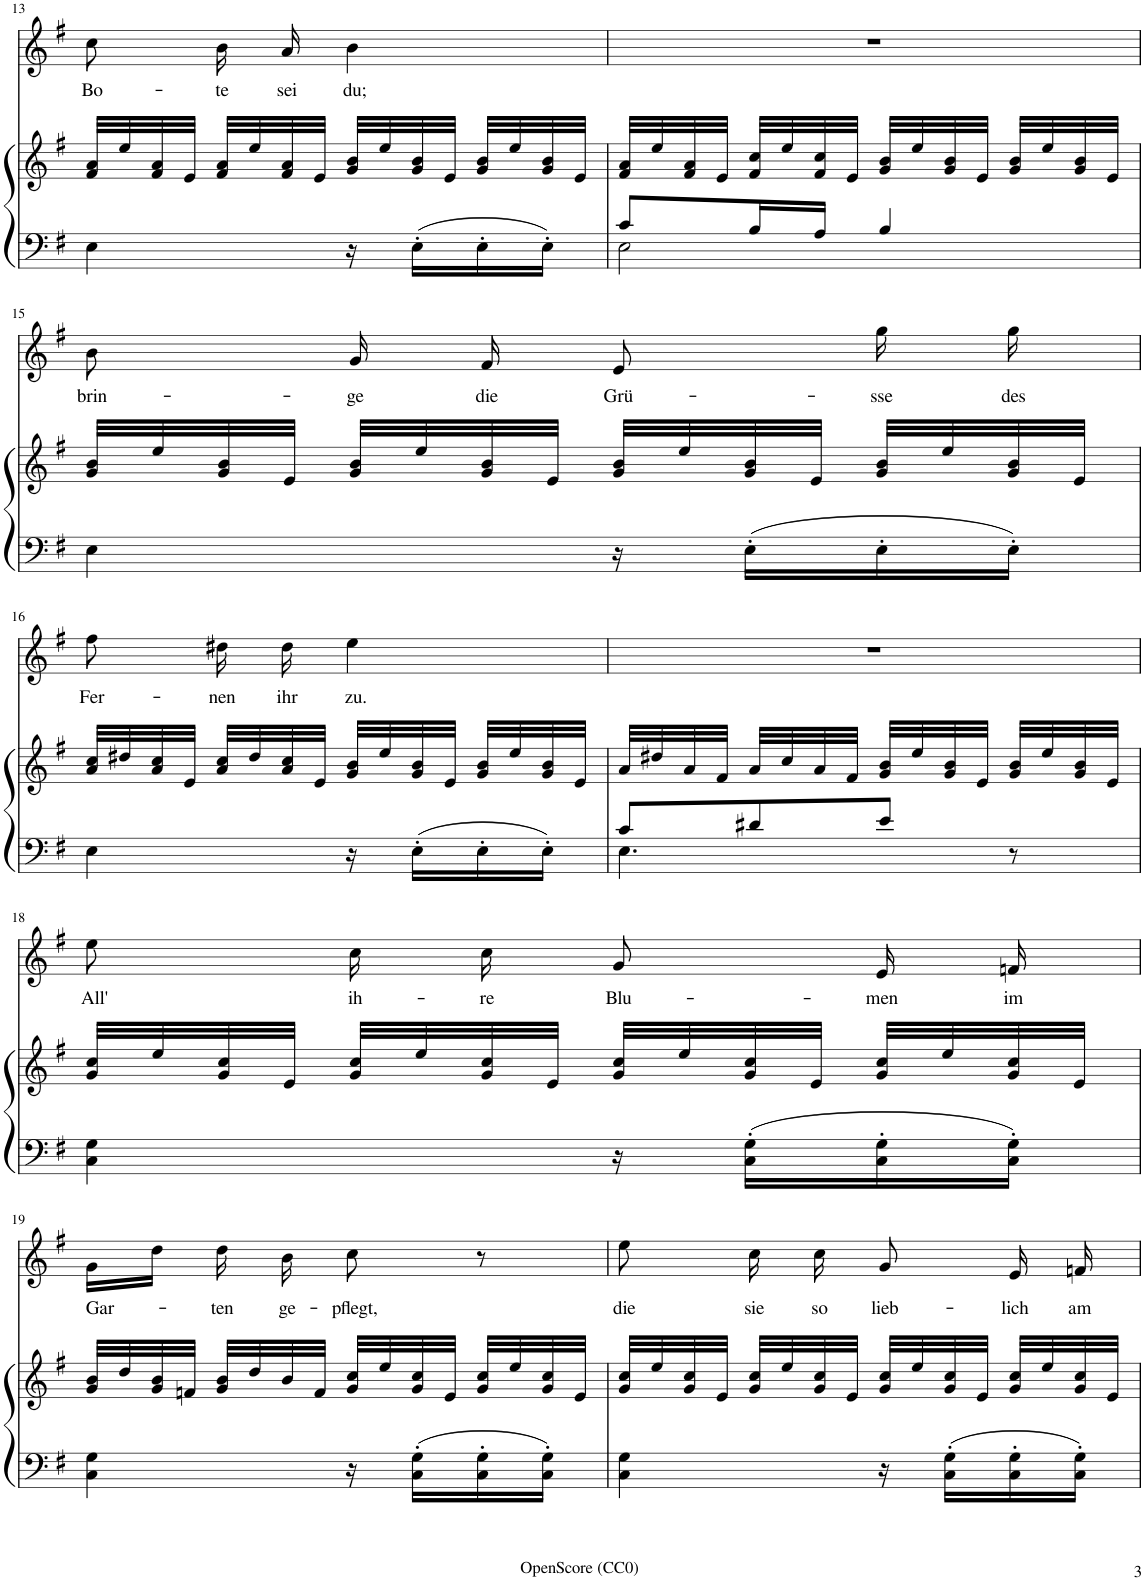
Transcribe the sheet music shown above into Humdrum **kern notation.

**kern	**kern	**kern	**text
*part2	*part2	*part1	*part1
*staff3	*staff2	*staff1	*staff1
*I"Piano	*	*I"Voice	*
*I'Pno	*	*	*
!!LO:PB:g=z
*clefF4	*clefG2	*clefG2	*
*k[f#]	*k[f#]	*k[f#]	*
*M2/4	*M2/4	*M2/4	*
=13	=13	=13	=13
!	!	!	!LO:LY:b
4E\	32f#/ 32a/LLL	8cc\	Bo-
.	32ee/	.	.
.	32f#/ 32a/	.	.
.	32e/JJJ	.	.
!	!	!	!LO:LY:b
.	32f#/ 32a/LLL	16b\	-te
.	32ee/	.	.
!	!	!	!LO:LY:b
.	32f#/ 32a/	16a/	sei
.	32e/JJJ	.	.
!	!	!	!LO:LY:b
16r	32g/ 32b/LLL	4b\	du;
.	32ee/	.	.
16E'\LL	32g/ 32b/	.	.
.	32e/JJJ	.	.
16E'\	32g/ 32b/LLL	.	.
.	32ee/	.	.
16E'\JJ	32g/ 32b/	.	.
.	32e/JJJ	.	.
=14	=14	=14	=14
*^	*	*	*
8c/L	2E\	32f#/ 32a/LLL	2r	.
.	.	32ee/	.	.
.	.	32f#/ 32a/	.	.
.	.	32e/JJJ	.	.
16B/L	.	32f#/ 32cc/LLL	.	.
.	.	32ee/	.	.
16A/JJ	.	32f#/ 32cc/	.	.
.	.	32e/JJJ	.	.
4B/	.	32g/ 32b/LLL	.	.
.	.	32ee/	.	.
.	.	32g/ 32b/	.	.
.	.	32e/JJJ	.	.
.	.	32g/ 32b/LLL	.	.
.	.	32ee/	.	.
.	.	32g/ 32b/	.	.
.	.	32e/JJJ	.	.
*v	*v	*	*	*
!!LO:LB:g=z
=15	=15	=15	=15
!	!	!	!LO:LY:b
4E\	32g/ 32b/LLL	8b\	brin-
.	32ee/	.	.
.	32g/ 32b/	.	.
.	32e/JJJ	.	.
!	!	!	!LO:LY:b
.	32g/ 32b/LLL	16g/	-ge
.	32ee/	.	.
!	!	!	!LO:LY:b
.	32g/ 32b/	16f#/	die
.	32e/JJJ	.	.
!	!	!	!LO:LY:b
16r	32g/ 32b/LLL	8e/	Grü-
.	32ee/	.	.
16E'\LL	32g/ 32b/	.	.
.	32e/JJJ	.	.
!	!	!	!LO:LY:b
16E'\	32g/ 32b/LLL	16gg\	-sse
.	32ee/	.	.
!	!	!	!LO:LY:b
16E'\JJ	32g/ 32b/	16gg\	des
.	32e/JJJ	.	.
!!LO:LB:g=z
=16	=16	=16	=16
!	!	!	!LO:LY:b
4E\	32a/ 32cc/LLL	8ff#\	Fer-
.	32dd#X/	.	.
.	32a/ 32cc/	.	.
.	32e/JJJ	.	.
!	!	!	!LO:LY:b
.	32a/ 32cc/LLL	16dd#X\	-nen
.	32dd#/	.	.
!	!	!	!LO:LY:b
.	32a/ 32cc/	16dd#\	ihr
.	32e/JJJ	.	.
!	!	!	!LO:LY:b
16r	32g/ 32b/LLL	4ee\	zu.
.	32ee/	.	.
16E'\LL	32g/ 32b/	.	.
.	32e/JJJ	.	.
16E'\	32g/ 32b/LLL	.	.
.	32ee/	.	.
16E'\JJ	32g/ 32b/	.	.
.	32e/JJJ	.	.
=17	=17	=17	=17
*^	*	*	*
8c/L	4.E\	32a/LLL	2r	.
.	.	32dd#X/	.	.
.	.	32a/	.	.
.	.	32f#/JJJ	.	.
8d#X/	.	32a/LLL	.	.
.	.	32cc/	.	.
.	.	32a/	.	.
.	.	32f#/JJJ	.	.
8e/J	.	32g/ 32b/LLL	.	.
.	.	32ee/	.	.
.	.	32g/ 32b/	.	.
.	.	32e/JJJ	.	.
8r	8ryy	32g/ 32b/LLL	.	.
.	.	32ee/	.	.
.	.	32g/ 32b/	.	.
.	.	32e/JJJ	.	.
*v	*v	*	*	*
!!LO:LB:g=z
=18	=18	=18	=18
!	!	!	!LO:LY:b
4C\ 4G\	32g/ 32cc/LLL	8ee\	All'
.	32ee/	.	.
.	32g/ 32cc/	.	.
.	32e/JJJ	.	.
!	!	!	!LO:LY:b
.	32g/ 32cc/LLL	16cc\	ih-
.	32ee/	.	.
!	!	!	!LO:LY:b
.	32g/ 32cc/	16cc\	-re
.	32e/JJJ	.	.
!	!	!	!LO:LY:b
16r	32g/ 32cc/LLL	8g/	Blu-
.	32ee/	.	.
16C\' 16G\'LL	32g/ 32cc/	.	.
.	32e/JJJ	.	.
!	!	!	!LO:LY:b
16C\' 16G\'	32g/ 32cc/LLL	16e/	-men
.	32ee/	.	.
!	!	!	!LO:LY:b
16C\' 16G\'JJ	32g/ 32cc/	16fn/	im
.	32e/JJJ	.	.
!!LO:LB:g=z
=19	=19	=19	=19
!	!	!	!LO:LY:b
4C\ 4G\	32g/ 32b/LLL	16g\LL	Gar-
.	32dd/	.	.
.	32g/ 32b/	16dd\JJ	.
.	32fn/JJJ	.	.
!	!	!	!LO:LY:b
.	32g/ 32b/LLL	16dd\	-ten
.	32dd/	.	.
!	!	!	!LO:LY:b
.	32b/	16b\	ge-
.	32f/JJJ	.	.
!	!	!	!LO:LY:b
16r	32g/ 32cc/LLL	8cc\	-pflegt,
.	32ee/	.	.
16C\' 16G\'LL	32g/ 32cc/	.	.
.	32e/JJJ	.	.
16C\' 16G\'	32g/ 32cc/LLL	8r	.
.	32ee/	.	.
16C\' 16G\'JJ	32g/ 32cc/	.	.
.	32e/JJJ	.	.
=20	=20	=20	=20
!	!	!	!LO:LY:b
4C\ 4G\	32g/ 32cc/LLL	8ee\	die
.	32ee/	.	.
.	32g/ 32cc/	.	.
.	32e/JJJ	.	.
!	!	!	!LO:LY:b
.	32g/ 32cc/LLL	16cc\	sie
.	32ee/	.	.
!	!	!	!LO:LY:b
.	32g/ 32cc/	16cc\	so
.	32e/JJJ	.	.
!	!	!	!LO:LY:b
16r	32g/ 32cc/LLL	8g/	lieb-
.	32ee/	.	.
16C\' 16G\'LL	32g/ 32cc/	.	.
.	32e/JJJ	.	.
!	!	!	!LO:LY:b
16C\' 16G\'	32g/ 32cc/LLL	16e/	-lich
.	32ee/	.	.
!	!	!	!LO:LY:b
16C\' 16G\'JJ	32g/ 32cc/	16fn/	am
.	32e/JJJ	.	.
=	=	=	=
*-	*-	*-	*-
